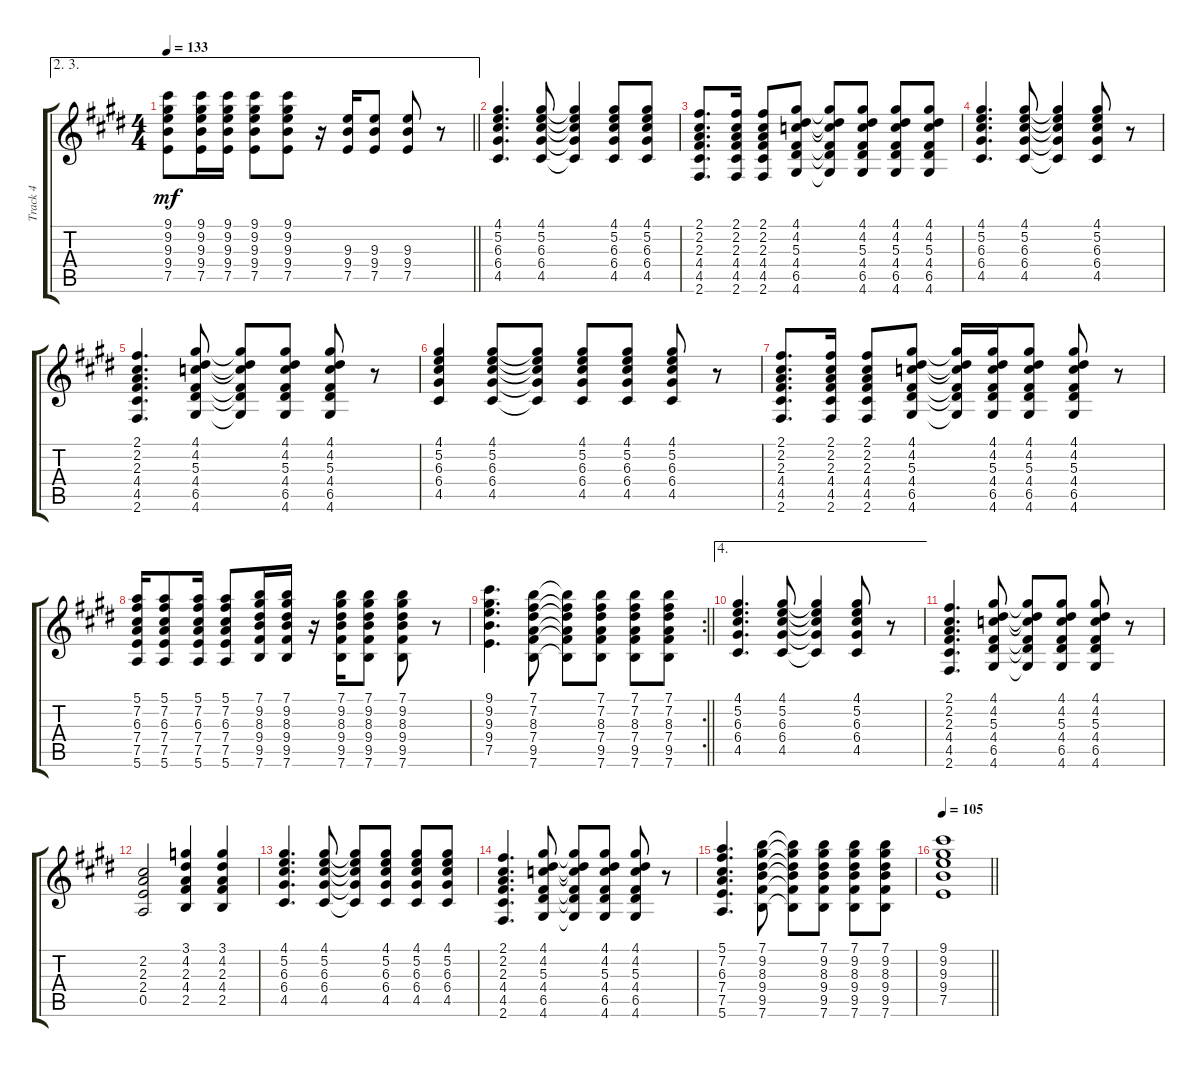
\track ("Track 4" "Track 4") {instrument electricguitarjazz}
\staff {score tabs}
\tuning (E4 B3 G3 D3 A2 E2) {hide}
\ae (2 3)
\ts (4 4)
\tempo 133
\clef g2
\barLineRight lightlight
\ks e
(9.1 9.2 9.3 9.4 7.5).8{dy mf} (9.1 9.2 9.3 9.4 7.5).16 (9.1 9.2 9.3 9.4 7.5).16 (9.1 9.2 9.3 9.4 7.5).8 (9.1 9.2 9.3 9.4 7.5).8 r.16 (9.3 9.4 7.5).16 (9.3 9.4 7.5).8 (9.3 9.4 7.5).8 r.8 |
(4.1 5.2 6.3 6.4 4.5).4{d} (4.1 5.2 6.3 6.4 4.5).8 (4.1{t} 5.2{t} 6.3{t} 6.4{t} 4.5{t}).4 (4.1 5.2 6.3 6.4 4.5).8 (4.1 5.2 6.3 6.4 4.5).8 |
(2.1 2.2 2.3 4.4 4.5 2.6).8{d} (2.1 2.2 2.3 4.4 4.5 2.6).16 (2.1 2.2 2.3 4.4 4.5 2.6).8 (4.1 4.2 5.3 4.4 6.5 4.6).8 (4.1{t} 4.2{t} 5.3{t} 4.4{t} 6.5{t} 4.6{t}).8 (4.1 4.2 5.3 4.4 6.5 4.6).8 (4.1 4.2 5.3 4.4 6.5 4.6).8 (4.1 4.2 5.3 4.4 6.5 4.6).8 |
(4.1 5.2 6.3 6.4 4.5).4{d} (4.1 5.2 6.3 6.4 4.5).8 (4.1{t} 5.2{t} 6.3{t} 6.4{t} 4.5{t}).4 (4.1 5.2 6.3 6.4 4.5).8 r.8 |
(2.1 2.2 2.3 4.4 4.5 2.6).4{d} (4.1 4.2 5.3 4.4 6.5 4.6).8 (4.1{t} 4.2{t} 5.3{t} 4.4{t} 6.5{t} 4.6{t}).8 (4.1 4.2 5.3 4.4 6.5 4.6).8 (4.1 4.2 5.3 4.4 6.5 4.6).8 r.8 |
(4.1 5.2 6.3 6.4 4.5).4 (4.1 5.2 6.3 6.4 4.5).8 (4.1{t} 5.2{t} 6.3{t} 6.4{t} 4.5{t}).8 (4.1 5.2 6.3 6.4 4.5).8 (4.1 5.2 6.3 6.4 4.5).8 (4.1 5.2 6.3 6.4 4.5).8 r.8 |
(2.1 2.2 2.3 4.4 4.5 2.6).8{d} (2.1 2.2 2.3 4.4 4.5 2.6).16 (2.1 2.2 2.3 4.4 4.5 2.6).8 (4.1 4.2 5.3 4.4 6.5 4.6).8 (4.1{t} 4.2{t} 5.3{t} 4.4{t} 6.5{t} 4.6{t}).16 (4.1 4.2 5.3 4.4 6.5 4.6).16 (4.1 4.2 5.3 4.4 6.5 4.6).8 (4.1 4.2 5.3 4.4 6.5 4.6).8 r.8 |
(5.1 7.2 6.3 7.4 7.5 5.6).16 (5.1 7.2 6.3 7.4 7.5 5.6).8 (5.1 7.2 6.3 7.4 7.5 5.6).16 (5.1 7.2 6.3 7.4 7.5 5.6).8 (7.1 9.2 8.3 9.4 9.5 7.6).16 (7.1 9.2 8.3 9.4 9.5 7.6).16 r.16 (7.1 9.2 8.3 9.4 9.5 7.6).16 (7.1 9.2 8.3 9.4 9.5 7.6).8 (7.1 9.2 8.3 9.4 9.5 7.6).8 r.8 |
\rc 2
\barLineRight lightlight
(9.1 9.2 9.3 9.4 7.5).4{d} (7.1 7.2 8.3 7.4 9.5 7.6).8 (7.1{t} 7.2{t} 8.3{t} 7.4{t} 9.5{t} 7.6{t}).8 (7.1 7.2 8.3 7.4 9.5 7.6).8 (7.1 7.2 8.3 7.4 9.5 7.6).8 (7.1 7.2 8.3 7.4 9.5 7.6).8 |
\ae 4
(4.1 5.2 6.3 6.4 4.5).4{d} (4.1 5.2 6.3 6.4 4.5).8 (4.1{t} 5.2{t} 6.3{t} 6.4{t} 4.5{t}).4 (4.1 5.2 6.3 6.4 4.5).8 r.8 |
(2.1 2.2 2.3 4.4 4.5 2.6).4{d} (4.1 4.2 5.3 4.4 6.5 4.6).8 (4.1{t} 4.2{t} 5.3{t} 4.4{t} 6.5{t} 4.6{t}).8 (4.1 4.2 5.3 4.4 6.5 4.6).8 (4.1 4.2 5.3 4.4 6.5 4.6).8 r.8 |
(2.2 2.3 2.4 0.5).2 (3.1 4.2 2.3 4.4 2.5).4 (3.1 4.2 2.3 4.4 2.5).4 |
(4.1 5.2 6.3 6.4 4.5).4{d} (4.1 5.2 6.3 6.4 4.5).8 (4.1{t} 5.2{t} 6.3{t} 6.4{t} 4.5{t}).8 (4.1 5.2 6.3 6.4 4.5).8 (4.1 5.2 6.3 6.4 4.5).8 (4.1 5.2 6.3 6.4 4.5).8 |
(2.1 2.2 2.3 4.4 4.5 2.6).4{d} (4.1 4.2 5.3 4.4 6.5 4.6).8 (4.1{t} 4.2{t} 5.3{t} 4.4{t} 6.5{t} 4.6{t}).8 (4.1 4.2 5.3 4.4 6.5 4.6).8 (4.1 4.2 5.3 4.4 6.5 4.6).8 r.8 |
(5.1 7.2 6.3 7.4 7.5 5.6).4{d} (7.1 9.2 8.3 9.4 9.5 7.6).8 (7.1{t} 9.2{t} 8.3{t} 9.4{t} 9.5{t} 7.6{t}).8 (7.1 9.2 8.3 9.4 9.5 7.6).8 (7.1 9.2 8.3 9.4 9.5 7.6).8 (7.1 9.2 8.3 9.4 9.5 7.6).8 |
\tempo 105
\barLineRight lightlight
(9.1 9.2 9.3 9.4 7.5).1
